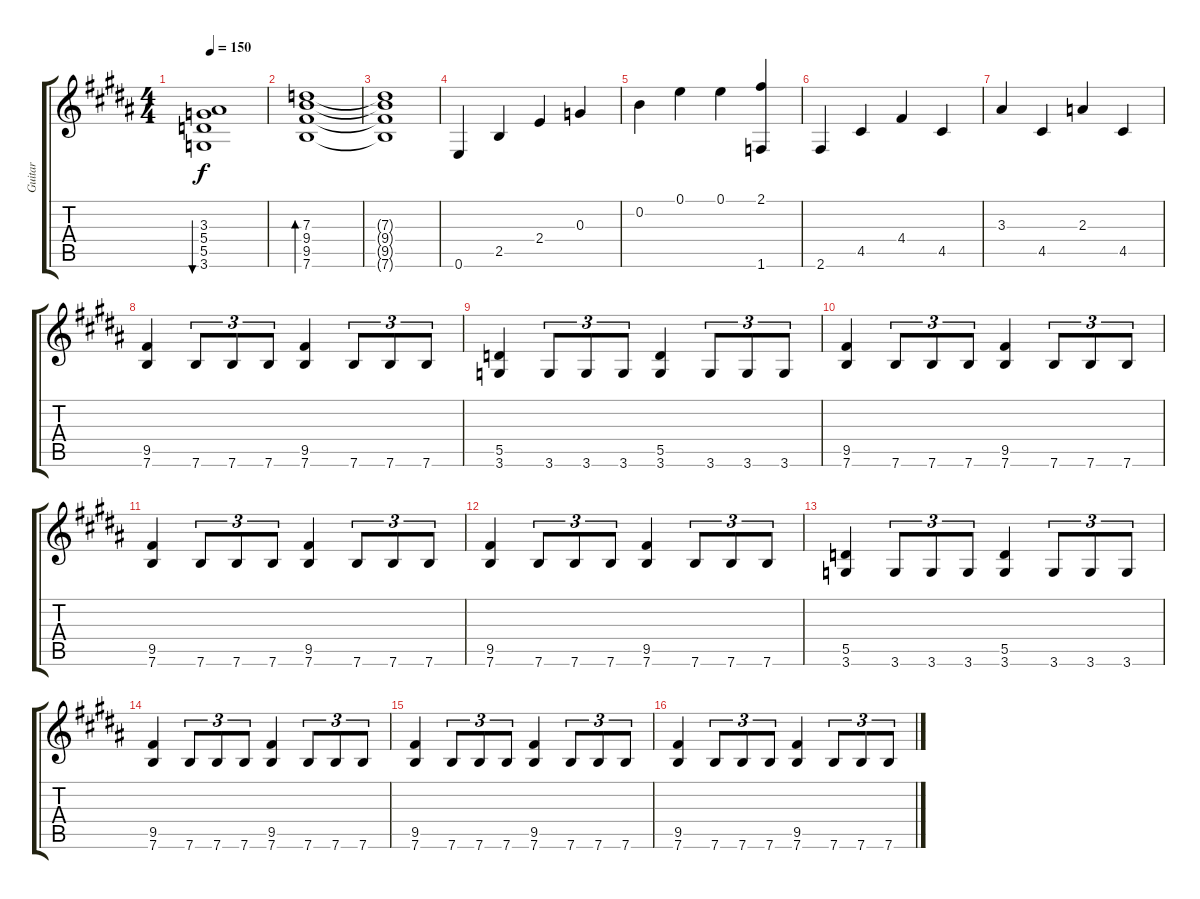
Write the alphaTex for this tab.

\track ("Guitar" "Guitar") {instrument distortionguitar}
\staff {score tabs}
\tuning (E4 B3 G3 D3 A2 E2) {hide}
\ts (4 4)
\tempo 150
\clef g2
\ks b
(3.3 5.4 5.5 3.6).1{bu 120 dy f} |
(7.3 9.4 9.5 7.6).1{bd 120} |
(7.3{t} 9.4{t} 9.5{t} 7.6{t}).1 |
0.6.4 2.5.4 2.4.4 0.3.4 |
0.2.4 0.1.4 0.1.4 (2.1 1.6).4 |
2.6.4 4.5.4 4.4.4 4.5.4 |
3.3.4 4.5.4 2.3.4 4.5.4 |
(9.5 7.6).4 7.6.8{tu (3 2)} 7.6.8{tu (3 2)} 7.6.8{tu (3 2)} (9.5 7.6).4 7.6.8{tu (3 2)} 7.6.8{tu (3 2)} 7.6.8{tu (3 2)} |
(5.5 3.6).4 3.6.8{tu (3 2)} 3.6.8{tu (3 2)} 3.6.8{tu (3 2)} (5.5 3.6).4 3.6.8{tu (3 2)} 3.6.8{tu (3 2)} 3.6.8{tu (3 2)} |
(9.5 7.6).4 7.6.8{tu (3 2)} 7.6.8{tu (3 2)} 7.6.8{tu (3 2)} (9.5 7.6).4 7.6.8{tu (3 2)} 7.6.8{tu (3 2)} 7.6.8{tu (3 2)} |
(9.5 7.6).4 7.6.8{tu (3 2)} 7.6.8{tu (3 2)} 7.6.8{tu (3 2)} (9.5 7.6).4 7.6.8{tu (3 2)} 7.6.8{tu (3 2)} 7.6.8{tu (3 2)} |
(9.5 7.6).4 7.6.8{tu (3 2)} 7.6.8{tu (3 2)} 7.6.8{tu (3 2)} (9.5 7.6).4 7.6.8{tu (3 2)} 7.6.8{tu (3 2)} 7.6.8{tu (3 2)} |
(5.5 3.6).4 3.6.8{tu (3 2)} 3.6.8{tu (3 2)} 3.6.8{tu (3 2)} (5.5 3.6).4 3.6.8{tu (3 2)} 3.6.8{tu (3 2)} 3.6.8{tu (3 2)} |
(9.5 7.6).4 7.6.8{tu (3 2)} 7.6.8{tu (3 2)} 7.6.8{tu (3 2)} (9.5 7.6).4 7.6.8{tu (3 2)} 7.6.8{tu (3 2)} 7.6.8{tu (3 2)} |
(9.5 7.6).4 7.6.8{tu (3 2)} 7.6.8{tu (3 2)} 7.6.8{tu (3 2)} (9.5 7.6).4 7.6.8{tu (3 2)} 7.6.8{tu (3 2)} 7.6.8{tu (3 2)} |
(9.5 7.6).4 7.6.8{tu (3 2)} 7.6.8{tu (3 2)} 7.6.8{tu (3 2)} (9.5 7.6).4 7.6.8{tu (3 2)} 7.6.8{tu (3 2)} 7.6.8{tu (3 2)}
